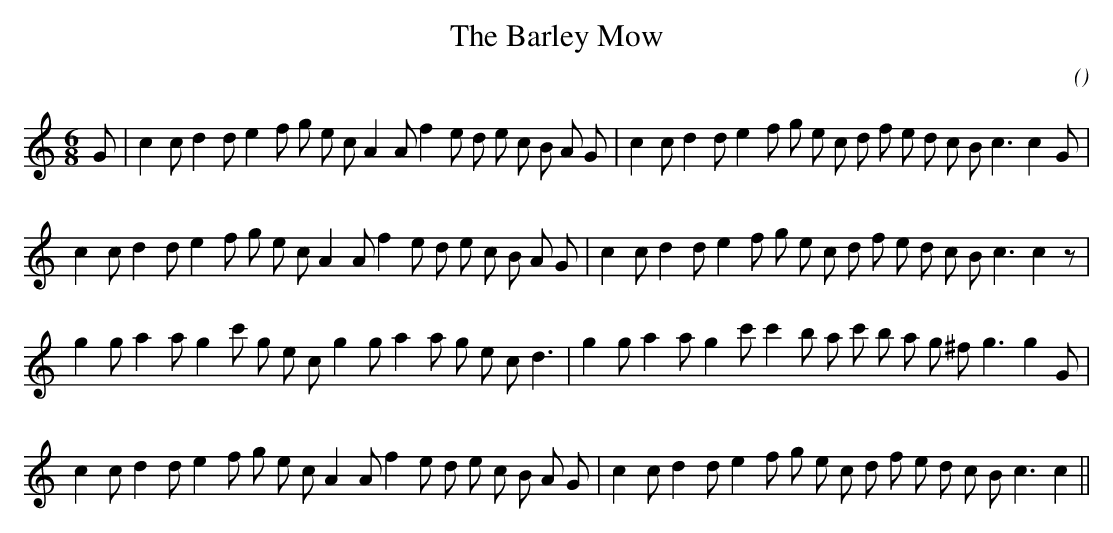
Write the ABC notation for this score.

X:1
T: The Barley Mow
C:
O:
M:6/8
K:C
K:C
M:6/8
L:1/16
G2 |c4 c2 d4 d2 e4 f2 g2 e2 c2 A4 A2 f4 e2 d2 e2 c2 B2 A2 G2 |c4 c2 d4 d2 e4 f2 g2 e2 c2 d2 f2 e2 d2 c2 B2 c6c4 G2 |
c4 c2 d4 d2 e4 f2 g2 e2 c2 A4 A2 f4 e2 d2 e2 c2 B2 A2 G2 |c4 c2 d4 d2 e4 f2 g2 e2 c2 d2 f2 e2 d2 c2 B2 c6c4 z2 |
g4 g2 a4 a2 g4 c'2 g2 e2 c2 g4 g2 a4 a2 g2 e2 c2 d6 |g4 g2 a4 a2 g4 c'2 c'4 b2 a2 c'2 b2 a2 g2 ^f2 g6g4 G2 |
c4 c2 d4 d2 e4 f2 g2 e2 c2 A4 A2 f4 e2 d2 e2 c2 B2 A2 G2 |c4 c2 d4 d2 e4 f2 g2 e2 c2 d2 f2 e2 d2 c2 B2 c6c4 ||
